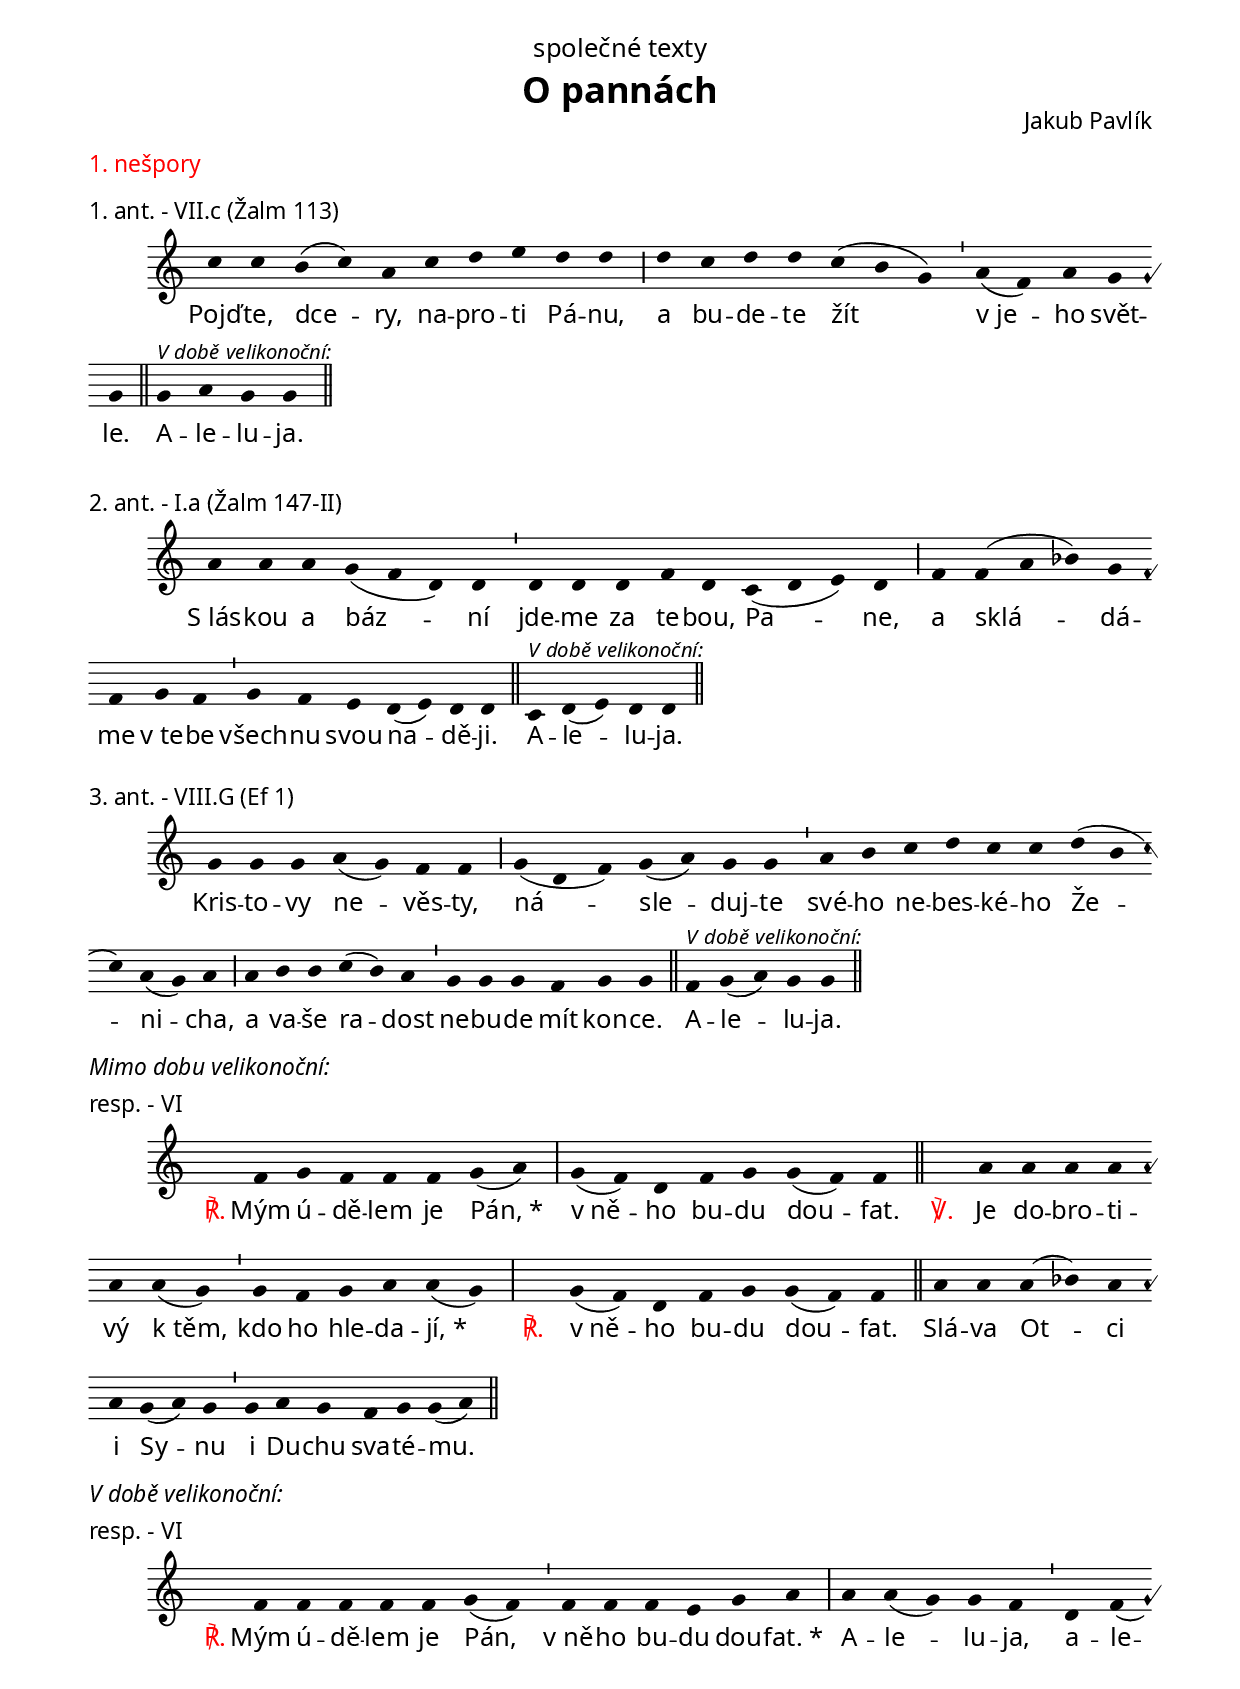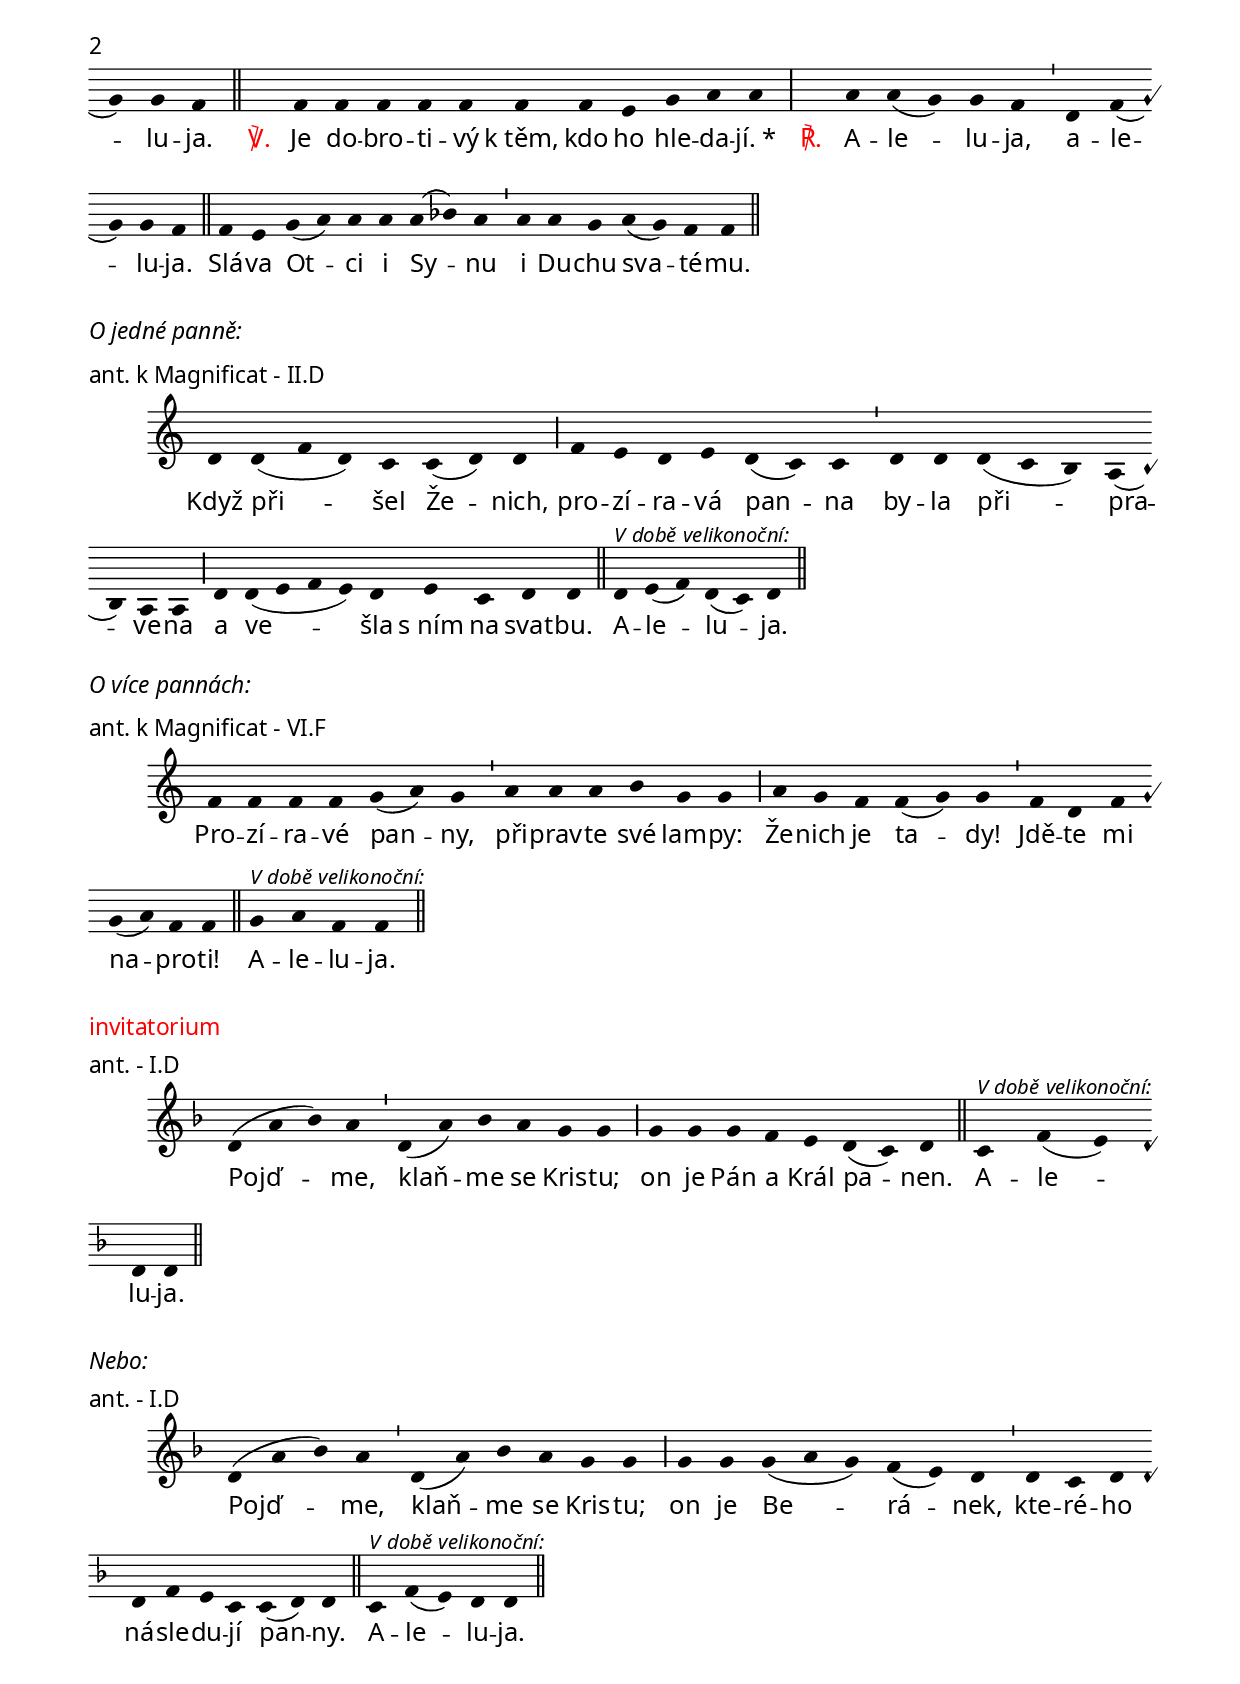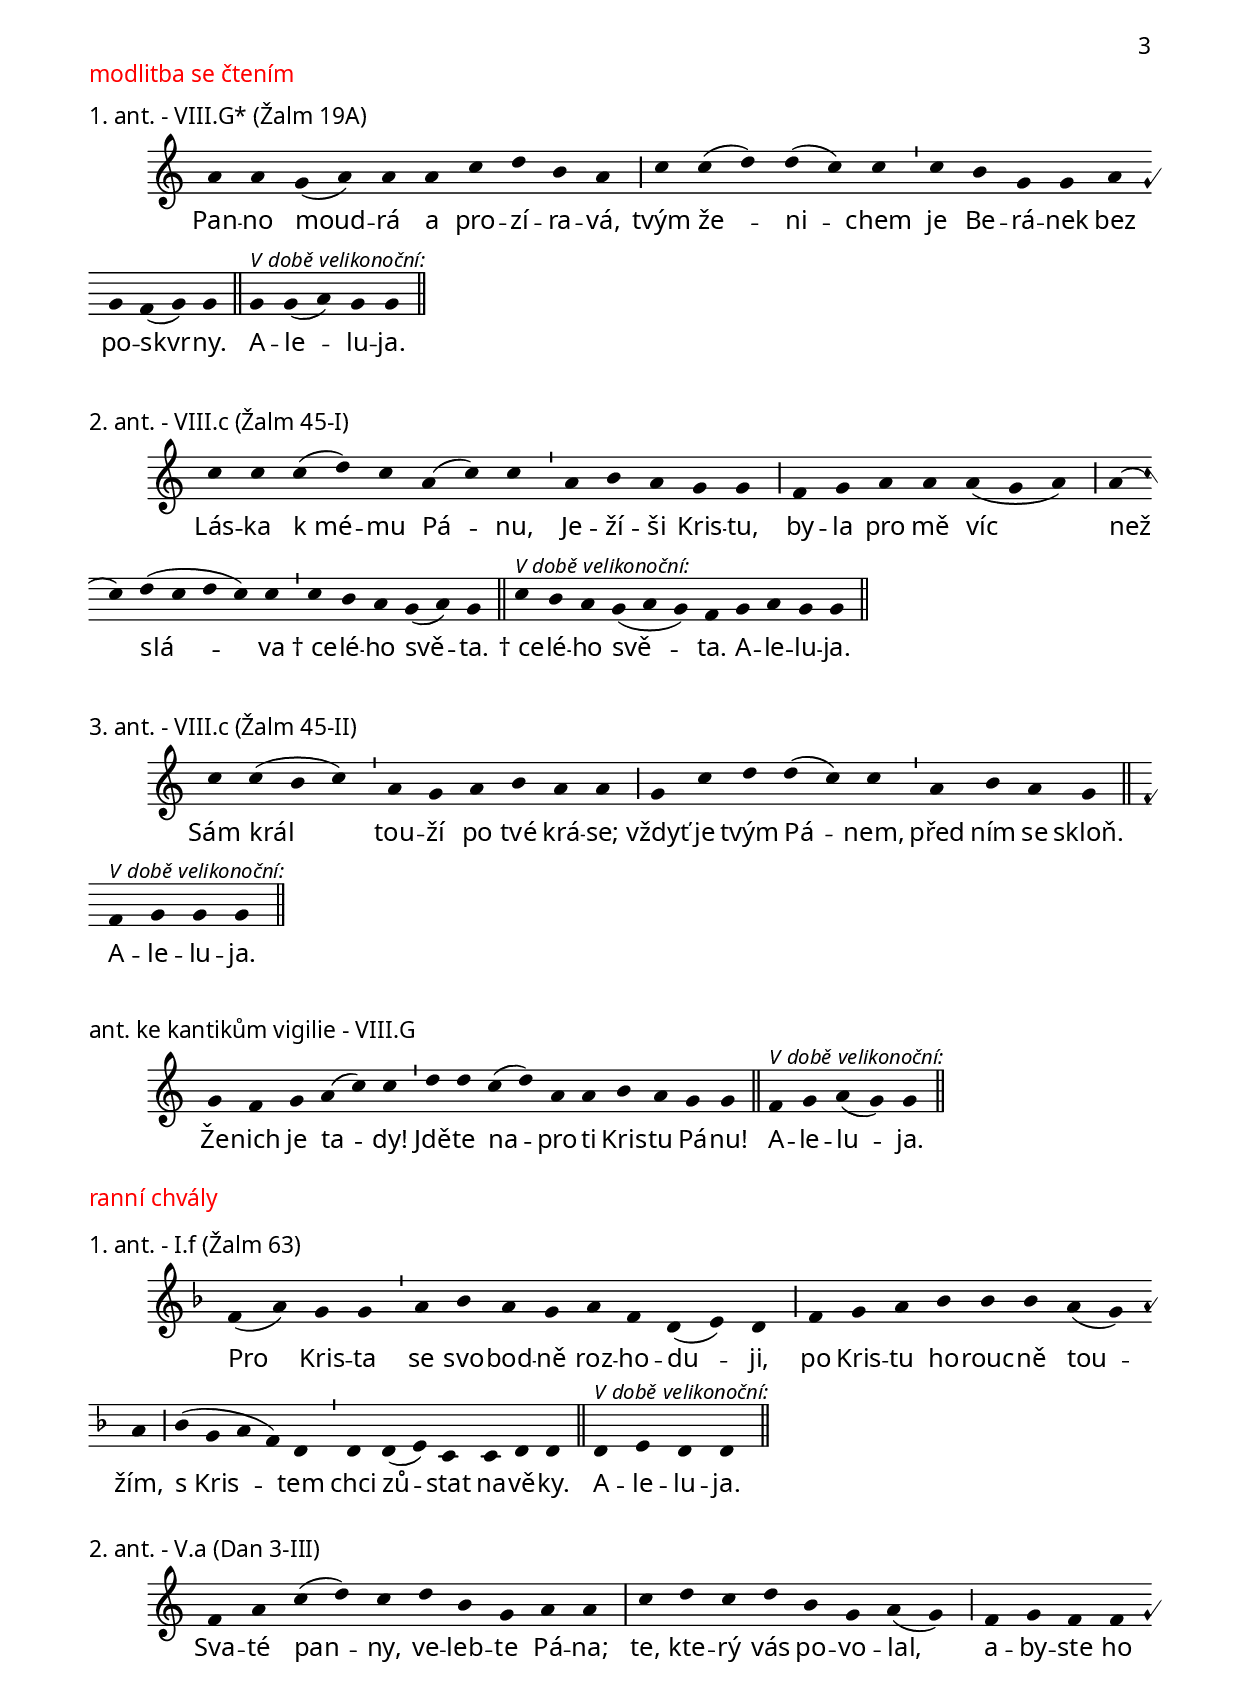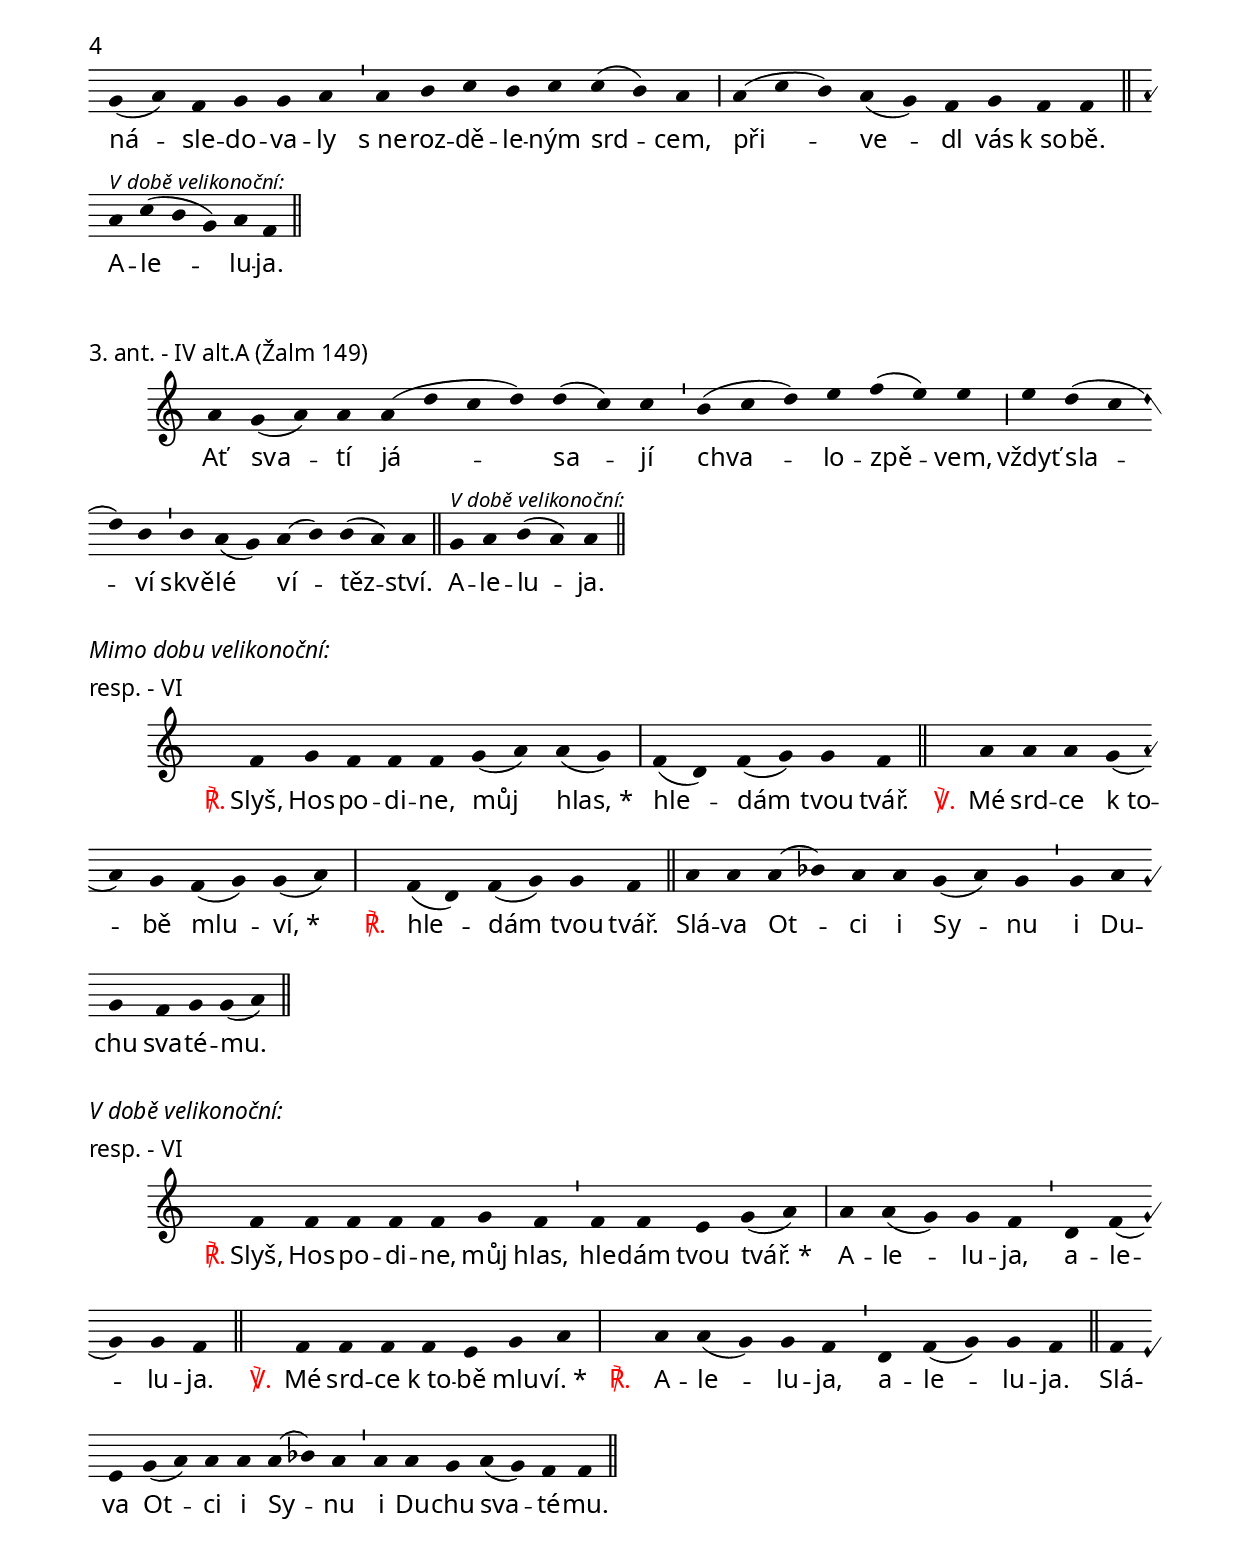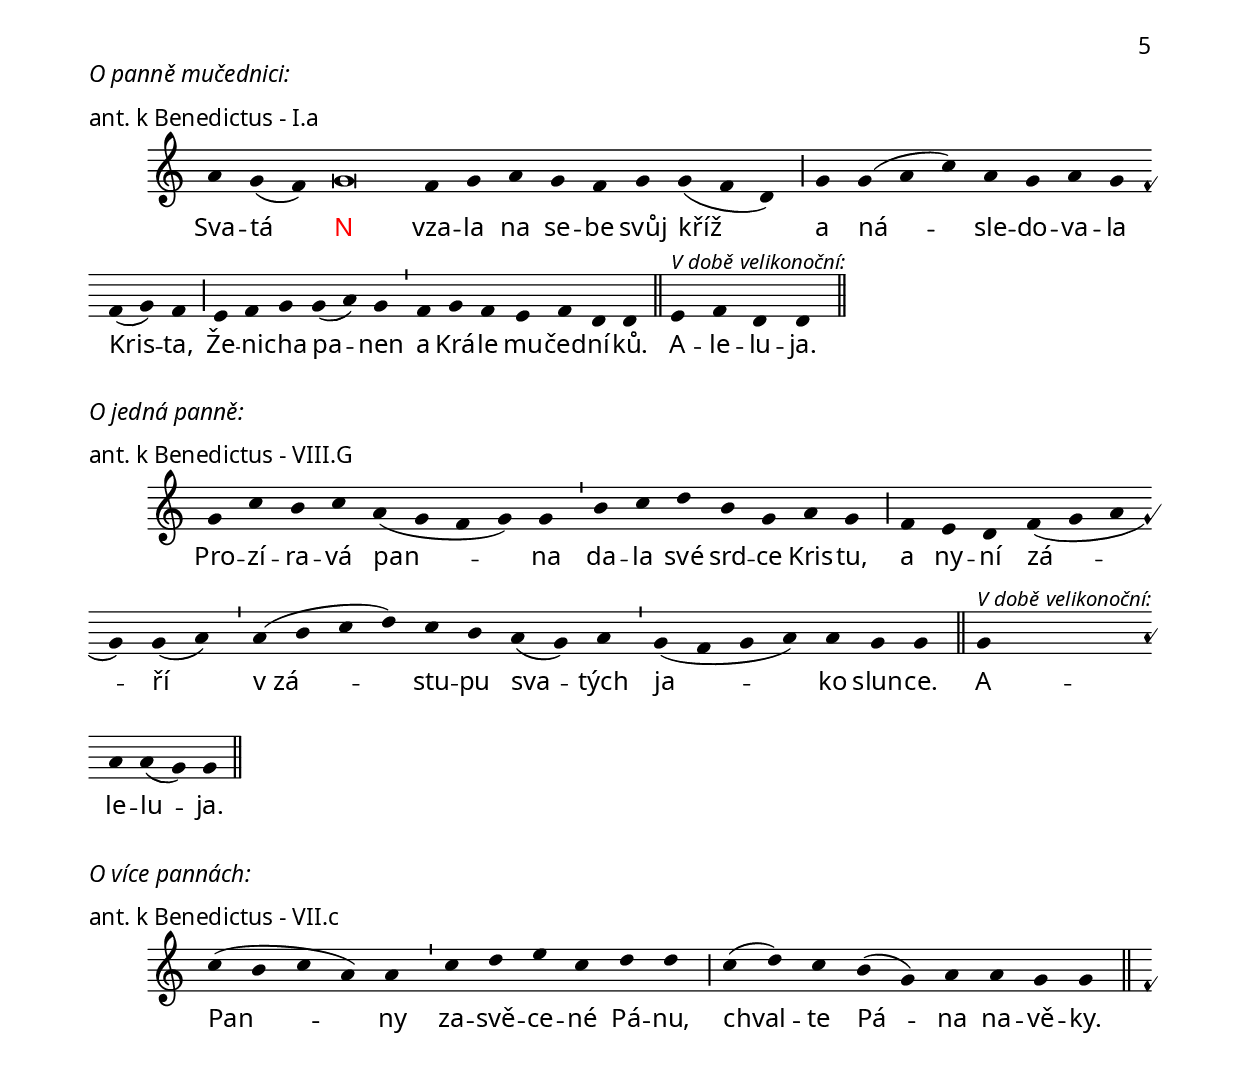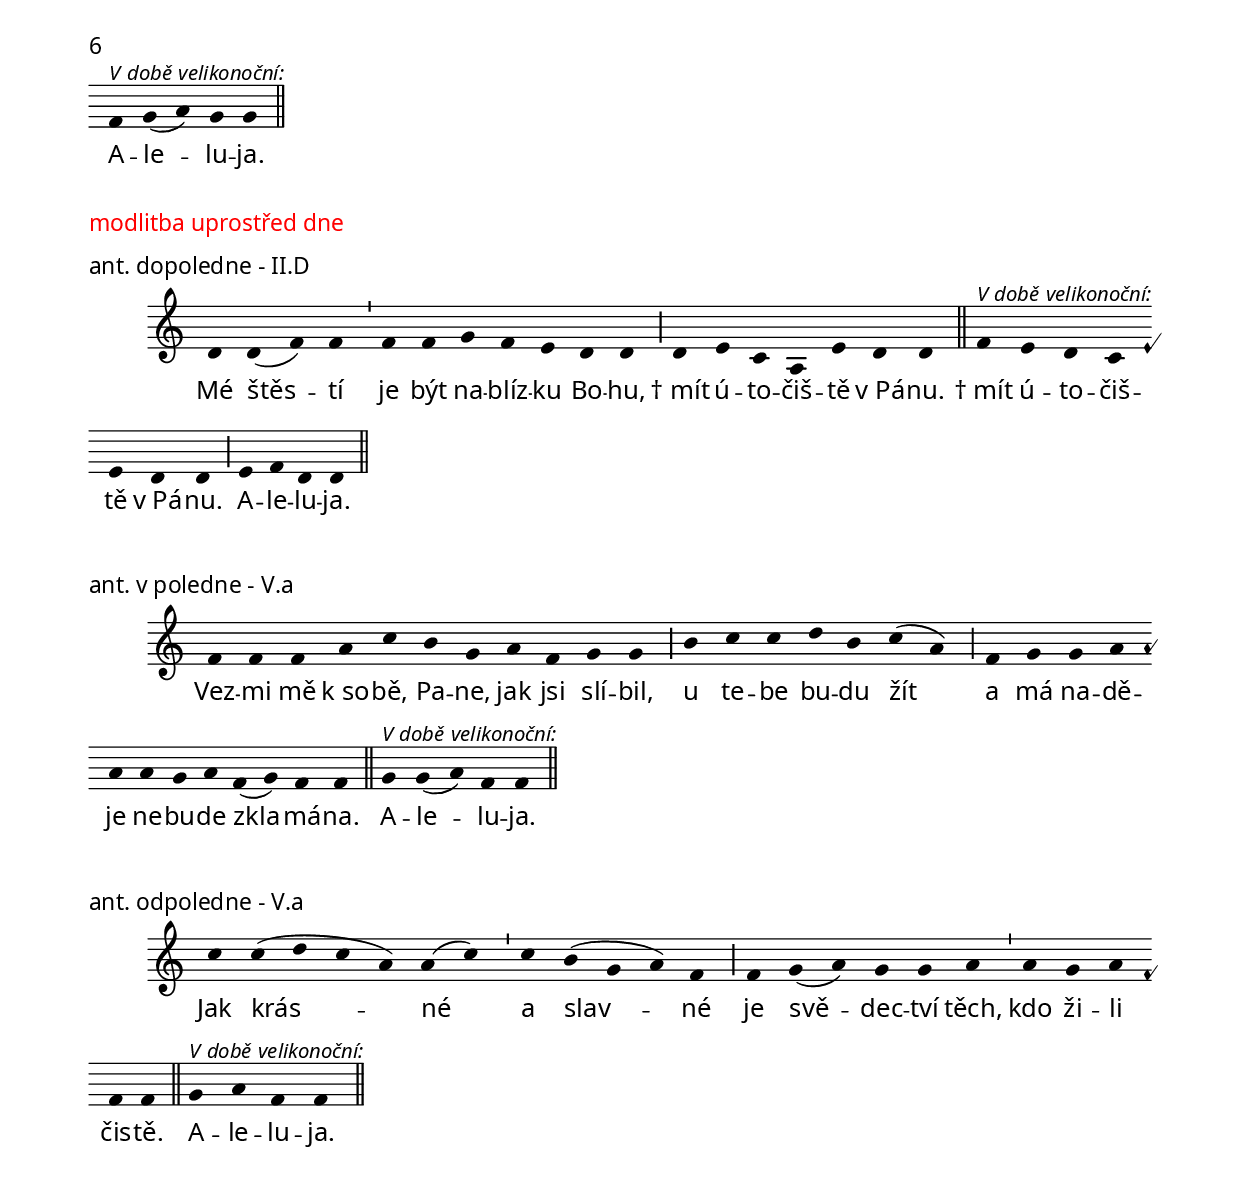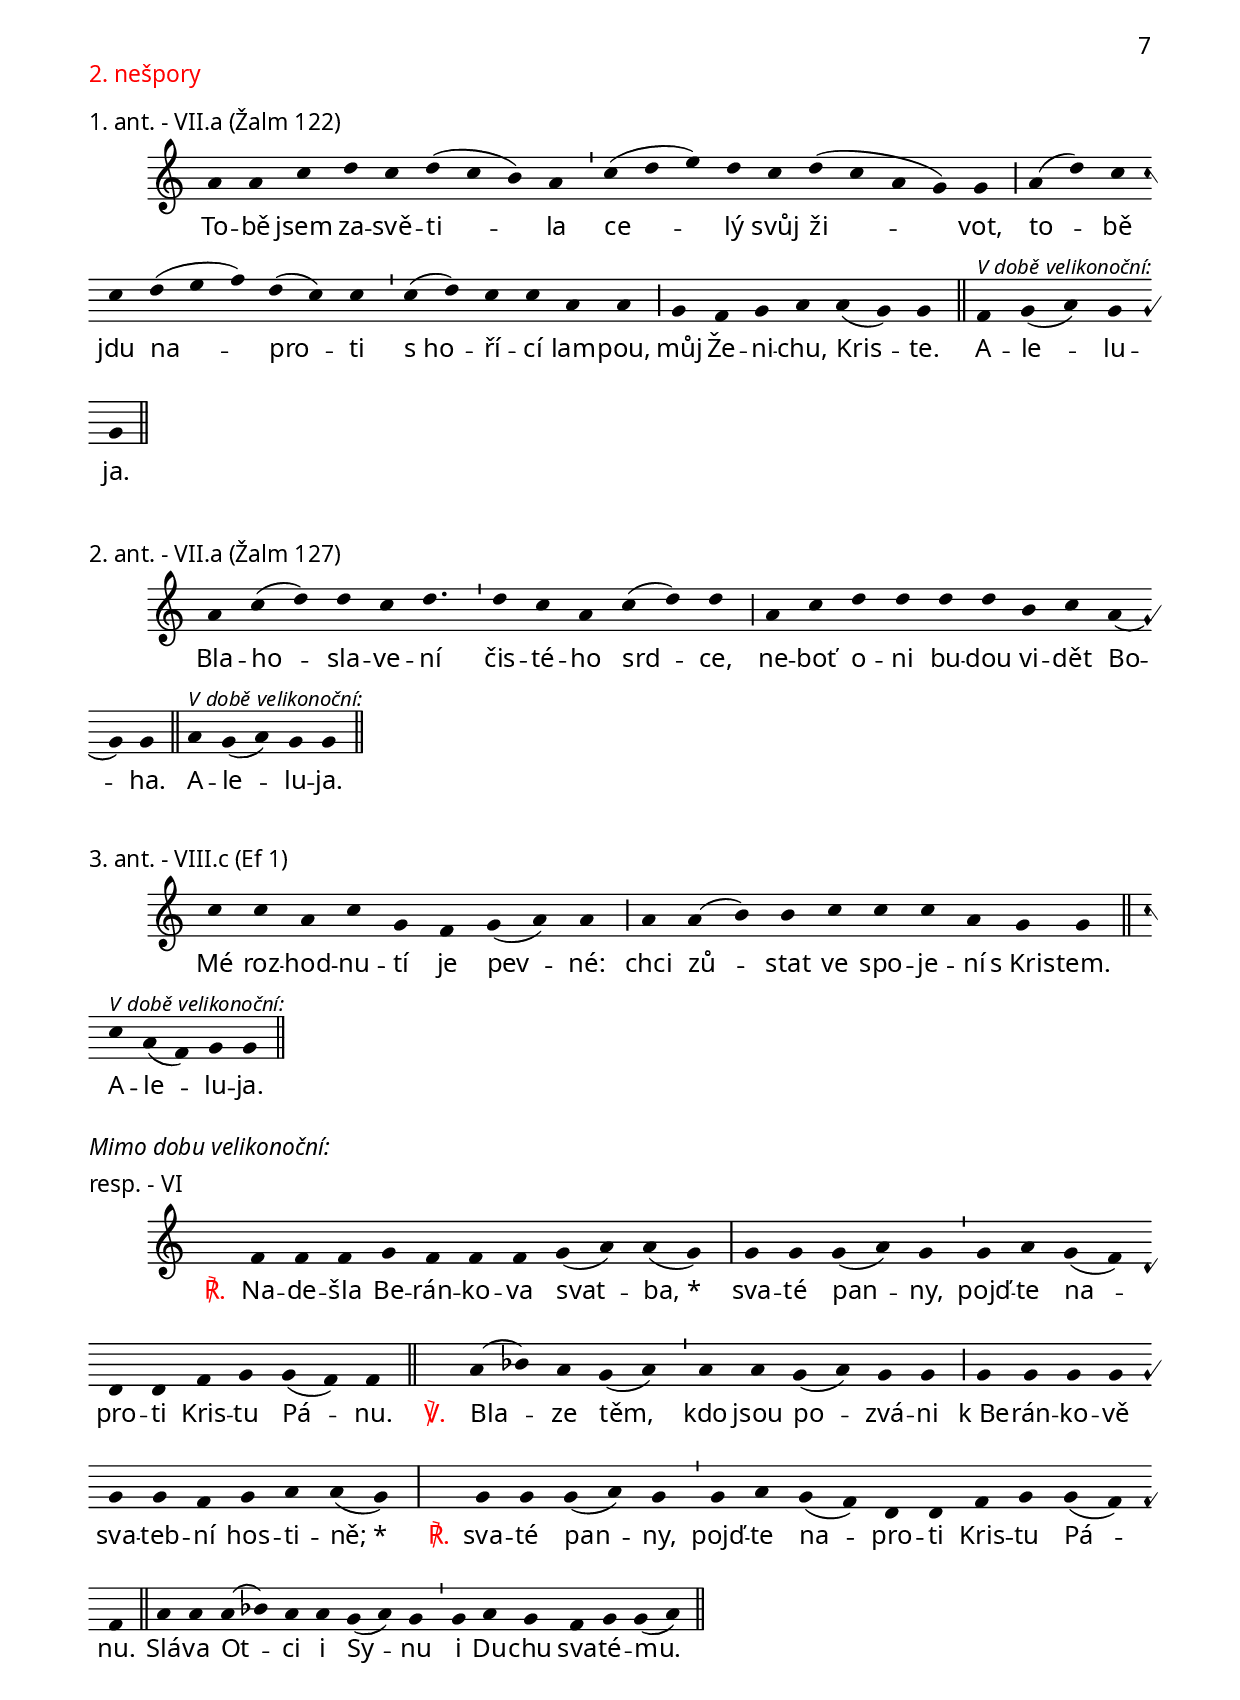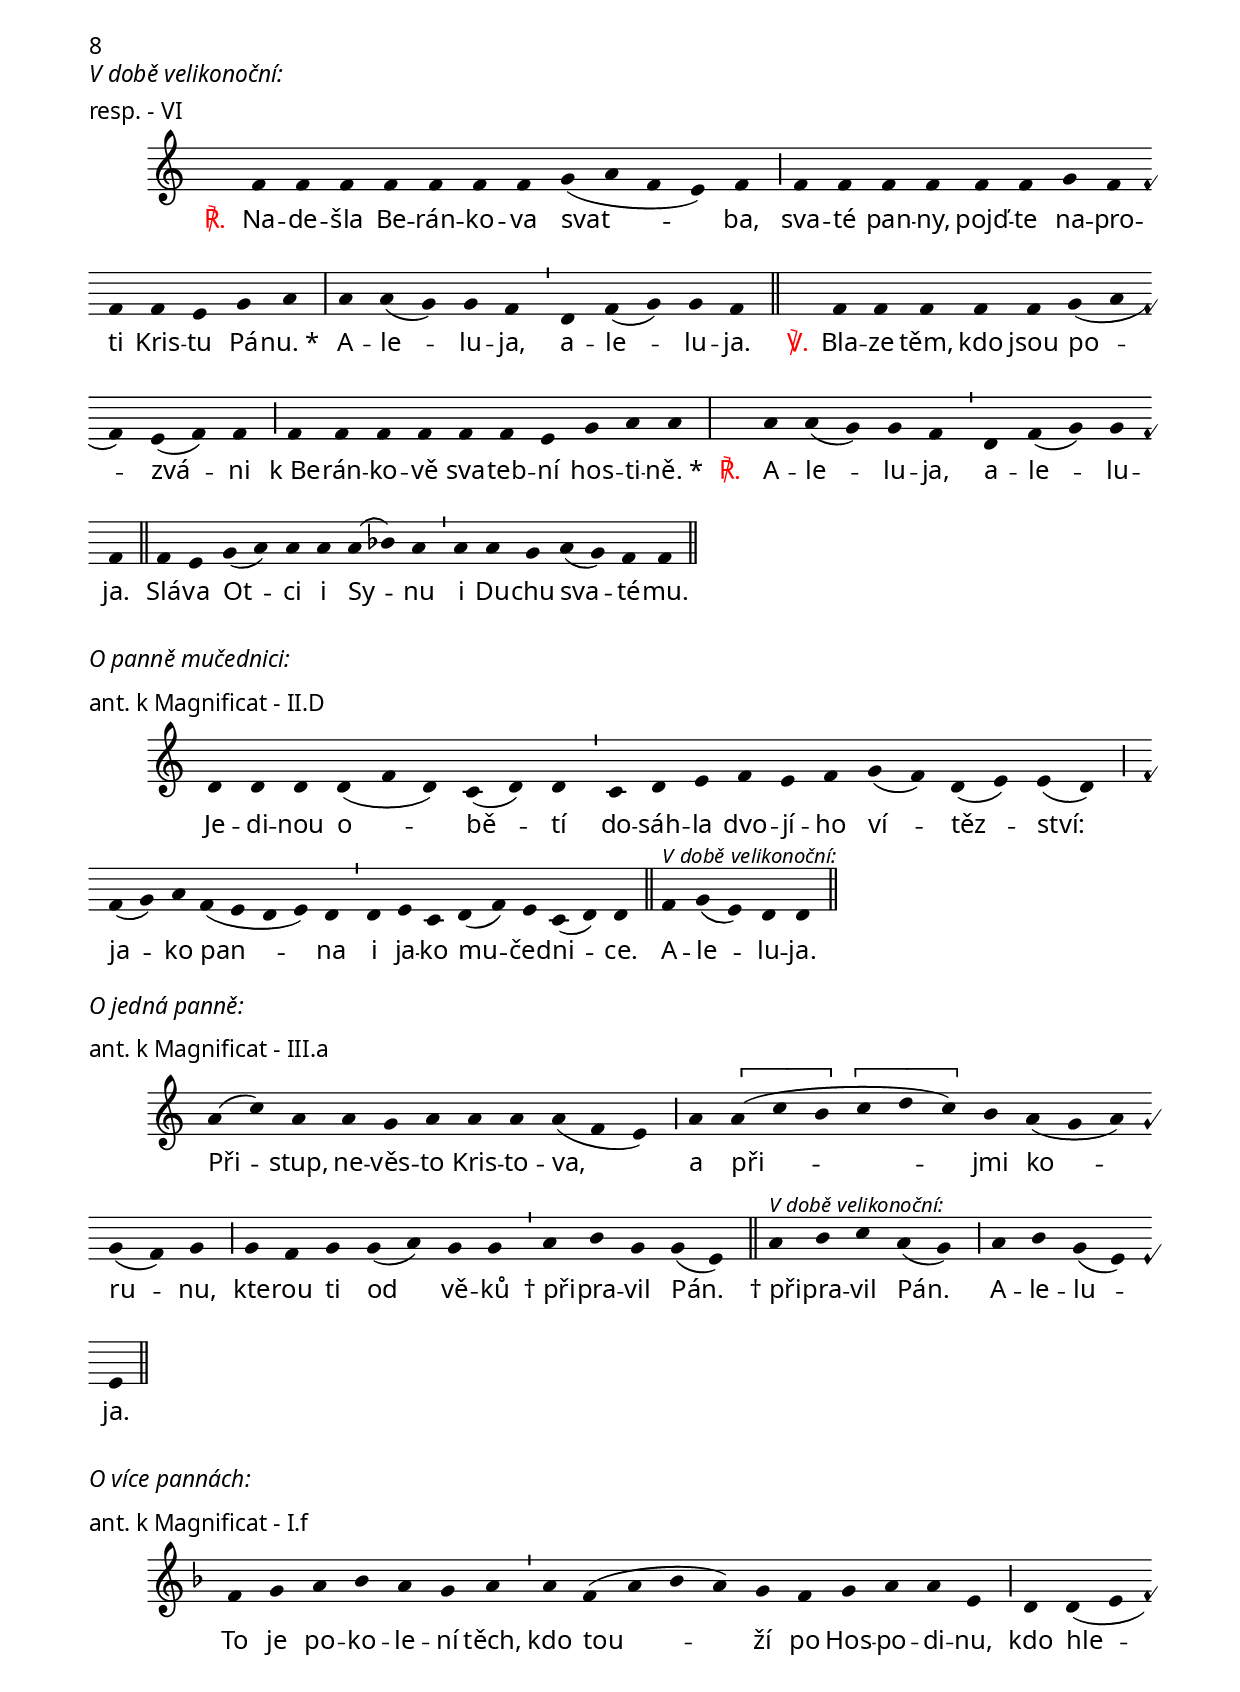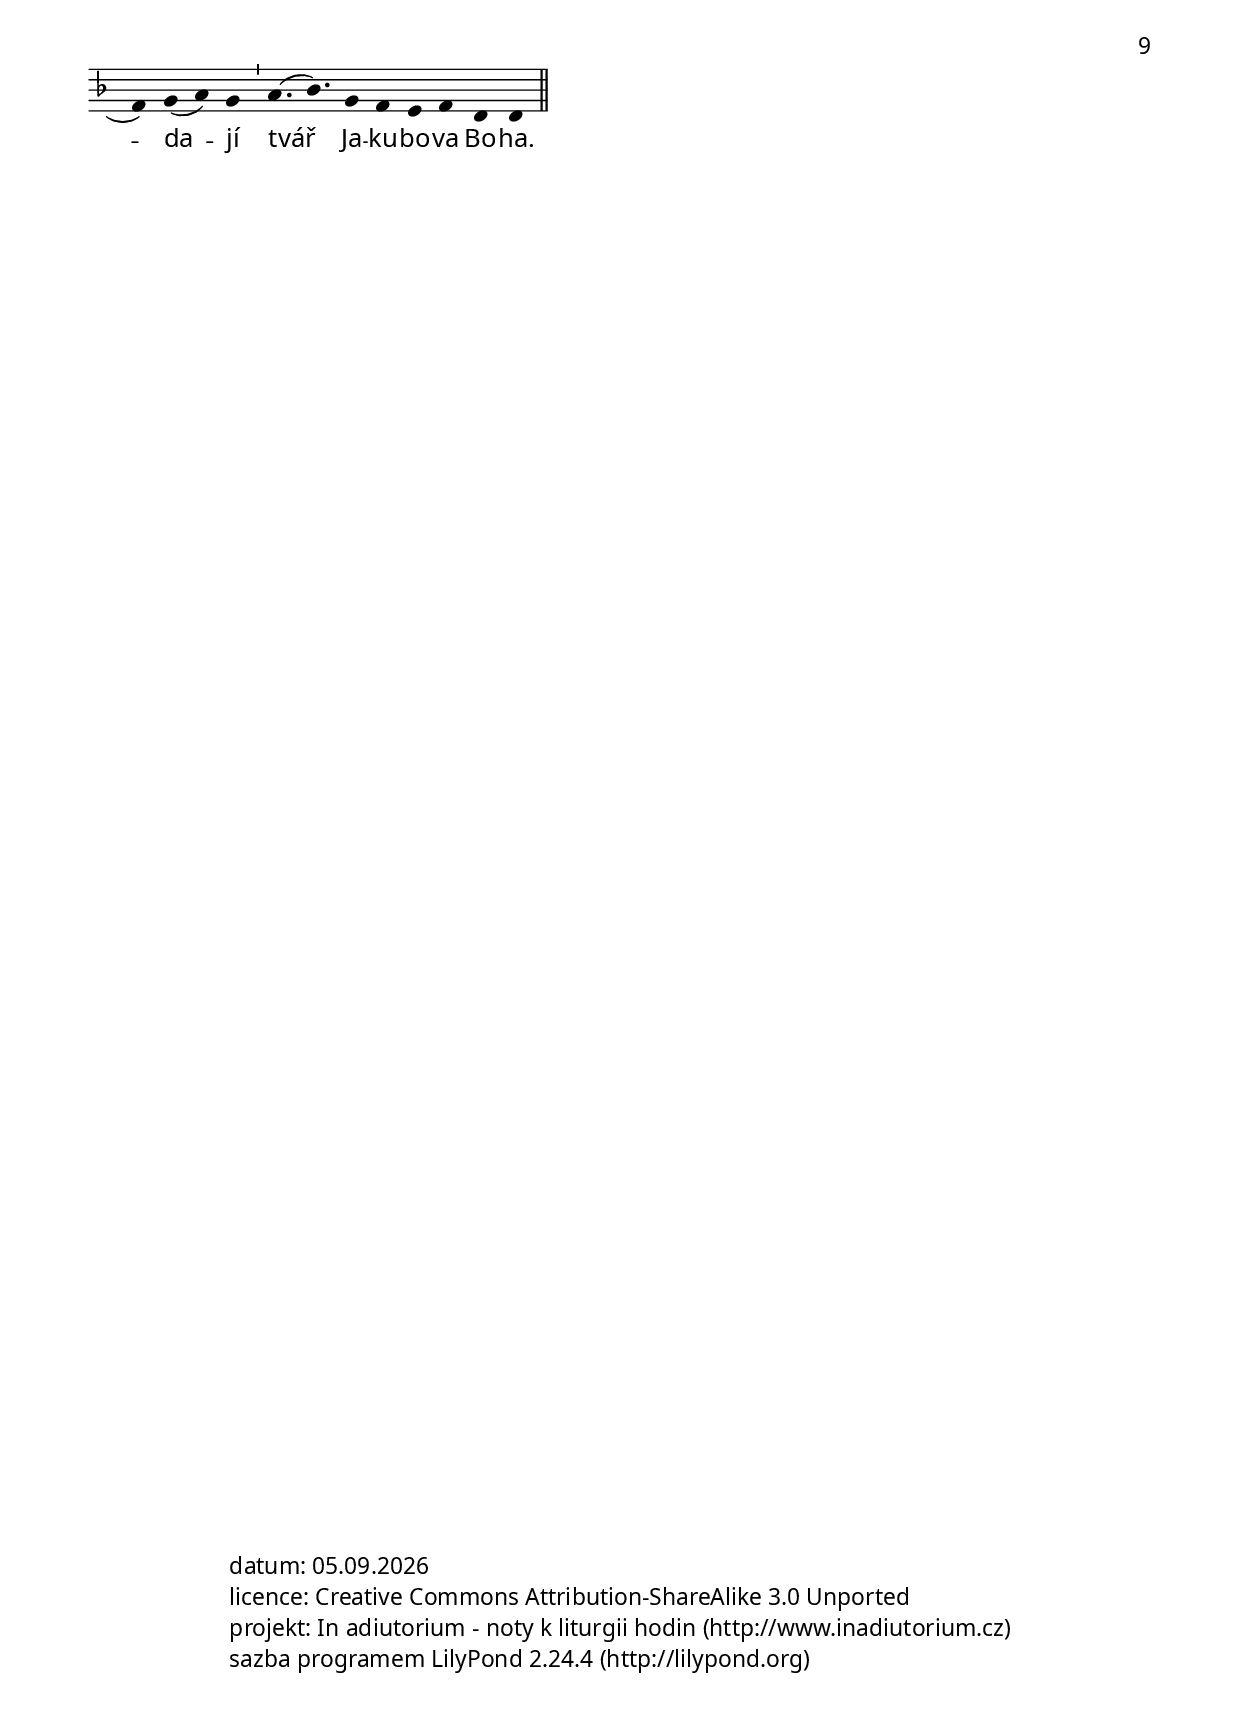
\version "2.16.0"

\include "../spolecne.ly"
\include "../dilyresponsorii.ly"

\header {
  title = \markup\titleCommune "O pannách"
  composer = "Jakub Pavlík"
}

\markup {\nadpisHodinka {"1. nešpory"}}

\score {
  \relative c'' {
    \choralniRezim
    c4 c b( c) a c d e d d \barMaior
    d c d d c( b g) \barMin a( f) a g g \barFinalis

    g^\markup\rubrVelikAleluja a g g \barFinalis
  }
  \addlyrics {
    Pojď -- te, dce -- ry, na -- pro -- ti Pá -- nu,
    a bu -- de -- te žít v_je -- ho svět -- le.

    A -- le -- lu -- ja.
  }
  \header {
    quid = "1. ant."
    modus = "VII"
    differentia = "c"
    psalmus = "Žalm 113"
    id = "1ne-a1"
    piece = \markup {\sestavTitulek}
  }
}

\score {
  \relative c'' {
    \choralniRezim
    a4 a a g( f d) d \barMin d d d f d c( d e) d \barMaior
    f f( a bes) g f g f \barMin g f e d( e) d d \barFinalis

    c^\markup\rubrVelikAleluja d( e) d d \barFinalis
  }
  \addlyrics {
    S_lás -- kou a báz -- ní jde -- me za te -- bou, Pa -- ne,
    a sklá -- dá -- me v_te -- be všech -- nu svou na -- dě -- ji.

    A -- le -- lu -- ja.
  }
  \header {
    quid = "2. ant."
    modus = "I"
    differentia = "a"
    psalmus = "Žalm 147-II"
    id = "1ne-a2"
    piece = \markup {\sestavTitulek}
  }
}

\score {
  \relative c'' {
    \choralniRezim
    g4 g g a( g) f f \barMaior
    g( d f) g( a) g g \barMin
    a b c d c c d( b c) a( g) a \barMaior
    a b b c( b) a \barMin g g g f g g \barFinalis

    f^\markup\rubrVelikAleluja g( a) g g \barFinalis
  }
  \addlyrics {
    Kris -- to -- vy ne -- věs -- ty,
    ná -- sle -- duj -- te
    své -- ho ne -- bes -- ké -- ho Že -- ni -- cha,
    a va -- še ra -- dost ne -- bu -- de mít kon -- ce.

    A -- le -- lu -- ja.
  }
  \header {
    quid = "3. ant."
    modus = "VIII"
    differentia = "G"
    psalmus = "Ef 1"
    id = "1ne-a3"
    piece = \markup {\sestavTitulek}
  }
}

\markup\italic{Mimo dobu velikonoční:}

\score {
  \relative c' {
    \choralniRezim

    % R
    \neviditelna f
    f4 g f f f g( a) \barMax
    g( f) d f g g( f) f \barFinalis
    % V
    \neviditelna a
    a4 a a a a a( g) \barMin g f g a a( g) \barMax
    % R
    \neviditelna a
    g( f) d f g g( f) f \barFinalis
    % Slava
    \respVIdoxologie \barFinalis
  }
  \addlyrics {
    \Response Mým ú -- dě -- lem je Pán,_*
    v_ně -- ho bu -- du dou -- fat.
    \Verse Je do -- bro -- ti -- vý k_těm, kdo ho hle -- da -- jí,_*
    \Response v_ně -- ho bu -- du dou -- fat.
    \textRespDoxologie
  }
  \header {
    quid = "resp."
    modus = "VI"
    id = "1ne-resp"
    piece = \markup {\sestavTitulekResp}
  }
}

\markup\italic{V době velikonoční:}

\score {
  \relative c' {
    \choralniRezim

    % R
    \neviditelna f
    f4 f f f f g( f) \barMin f f f e g a \barMax
    \respVIalelujaResponsum \barFinalis
    % V
    \neviditelna f
    f4 f f f f f f e g a a \barMax
    % R
    \neviditelna a
    \respVIalelujaResponsum \barFinalis
    % Slava
    \respVIalelujaDoxologie \barFinalis
  }
  \addlyrics {
    \Response Mým ú -- dě -- lem je Pán,
    v_ně -- ho bu -- du dou -- fat._* \textRespAleluja
    \Verse Je do -- bro -- ti -- vý k_těm, kdo ho hle -- da -- jí._*
    \Response \textRespAleluja
    \textRespDoxologie
  }
  \header {
    quid = "resp."
    modus = "VI"
    id = "1ne-resp-velik"
    piece = \markup {\sestavTitulekResp}
  }
}

\markup\italic{O jedné panně:}

\score {
  \relative c' {
    \choralniRezim
    d4 d( f d) c c( d) d \barMaior
    f e d e d( c) c \barMin d d d( c b) a( b) a a \barMaior
    d d( e f e) d e c d d \barFinalis

    d^\markup\rubrVelikAleluja e( f) d( c) d \barFinalis
  }
  \addlyrics {
    Když při -- šel Že -- nich,
    pro -- zí -- ra -- vá pan -- na by -- la při -- pra -- ve -- na
    a ve -- šla s_ním na svat -- bu.

    A -- le -- lu -- ja.
  }
  \header {
    quid = "ant. k Magnificat"
    modus = "II"
    differentia = "D"
    psalmus = ""
    id = "1ne-amag1"
    piece = \markup {\sestavTitulekBezZalmu}
  }
}

\markup\italic{O více pannách:}

\score {
  \relative c' {
    \choralniRezim
    f4 f f f g( a) g \barMin
    a a a b g g \barMaior
    a g f f( g) g \barMin
    f d f g( a) f f \barFinalis

    g^\markup\rubrVelikAleluja a f f \barFinalis
  }
  \addlyrics {
    Pro -- zí -- ra -- vé pan -- ny,
    při -- prav -- te své lam -- py:
    Že -- nich je ta -- dy!
    Jdě -- te mi na -- pro -- ti!

    A -- le -- lu -- ja.
  }
  \header {
    quid = "ant. k Magnificat"
    modus = "VI"
    differentia = "F"
    psalmus = ""
    id = "1ne-amag2"
    piece = \markup {\sestavTitulekBezZalmu}
  }
}

\markup {\nadpisHodinka {"invitatorium"}}

\score {
  \relative c' {
    \choralniRezim
    \key f \major
    d4( a' bes) a \barMin d,( a') bes a g g \barMaior
    g g g f e d( c) d \barFinalis

    c^\markup\rubrVelikAleluja f( e) d d \barFinalis
  }
  \addlyrics {
    Pojď -- me, klaň -- me se Kris -- tu;
    on je Pán a Král pa -- nen.

    A -- le -- lu -- ja.
  }
  \header {
    quid = "ant."
    modus = "I"
    differentia = "D"
    psalmus = ""
    id = "invit1"
    piece = \markup {\sestavTitulekBezZalmu}
  }
}

\markup\italic{Nebo:}

\score {
  \relative c' {
    \choralniRezim
    \key f \major
    d4( a' bes) a \barMin d,( a') bes a g g \barMaior
    g g g( a g) f( e) d \barMin
    d c d d f e c c( d) d \barFinalis

    c^\markup\rubrVelikAleluja f( e) d d \barFinalis
  }
  \addlyrics {
    Pojď -- me, klaň -- me se Kris -- tu;
    on je Be -- rá -- nek,
    kte -- ré -- ho ná -- sle -- du -- jí pan -- ny.

    A -- le -- lu -- ja.
  }
  \header {
    quid = "ant."
    modus = "I"
    differentia = "D"
    psalmus = ""
    id = "invit2"
    piece = \markup {\sestavTitulekBezZalmu}
  }
}

\pageBreak % ZLOM

\markup {\nadpisHodinka {"modlitba se čtením"}}

\score {
  \relative c'' {
    \choralniRezim
    a4 a g( a) a a c d b a \barMaior
    c c( d) d( c) c \barMin c b g g a g f( g) g \barFinalis

    g^\markup\rubrVelikAleluja g( a) g g \barFinalis
  }
  \addlyrics {
    Pan -- no moud -- rá a pro -- zí -- ra -- vá,
    tvým že -- ni -- chem je Be -- rá -- nek bez po -- skvr -- ny.

    A -- le -- lu -- ja.
  }
  \header {
    quid = "1. ant."
    modus = "VIII"
    differentia = "G*"
    psalmus = "Žalm 19A"
    id = "mc-a1"
    piece = \markup {\sestavTitulek}
  }
}

\score {
  \relative c'' {
    \choralniRezim
    c4 c c( d) c a( c) c \barMin
    a b a g g \barMaior
    f g a a a( g a) \barMaior
    a( c) d( c d c) c \barMin
    c b a g( a) g \barFinalis

    c^\markup\rubrVelikAleluja b a g( a g) f
    g a g g \barFinalis
  }
  \addlyrics {
    Lás -- ka k_mé -- mu Pá -- nu,
    Je -- ží -- ši Kris -- tu,
    by -- la pro mě víc
    než slá -- va
    \markup{\Dagger ce} -- lé -- ho svě -- ta.

    \markup{\Dagger ce} -- lé -- ho svě -- ta.
    A -- le -- lu -- ja.
  }
  \header {
    quid = "2. ant."
    modus = "VIII"
    differentia = "c"
    psalmus = "Žalm 45-I"
    id = "mc-a2"
    piece = \markup {\sestavTitulek}
  }
}

\score {
  \relative c'' {
    \choralniRezim
    c4 c( b c) \barMin a g a b a a \barMaior
    g c d d( c) c \barMin
    a b a g \barFinalis

    f^\markup\rubrVelikAleluja g g g \barFinalis
  }
  \addlyrics {
    Sám král tou -- ží po tvé krá -- se;
    vždyť je tvým Pá -- nem,
    před ním se skloň.

    A -- le -- lu -- ja.
  }
  \header {
    quid = "3. ant."
    modus = "VIII"
    differentia = "c"
    psalmus = "Žalm 45-II"
    id = "mc-a3"
    piece = \markup {\sestavTitulek}
  }
}

\score {
  \relative c'' {
    \choralniRezim
    g4 f g a( c) c \barMin
    d d c( d) a a b a g g \barFinalis

    f^\markup\rubrVelikAleluja g a( g) g \barFinalis
  }
  \addlyrics {
    Že -- nich je ta -- dy!
    Jdě -- te na -- pro -- ti Kris -- tu Pá -- nu!

    A -- le -- lu -- ja.
  }
  \header {
    quid = "ant. ke kantikům vigilie"
    modus = "VIII"
    differentia = "G"
    psalmus = ""
    fial = "antifony/tyden2_2pondeli.ly#ne-ant2?zacatek"
    id = "mc-avig"
    piece = \markup {\sestavTitulekBezZalmu}
  }
}

\markup {\nadpisHodinka {"ranní chvály"}}

\score {
  \relative c' {
    \choralniRezim
    \key f \major
    f4( a) g g \barMin a bes a g a f d( e) d \barMaior
    f g a bes bes bes a( g) a \barMaior
    bes( g a f) d \barMin d d( e) c c d d \barFinalis

    d^\markup\rubrVelikAleluja e d d \barFinalis
  }
  \addlyrics {
    Pro Kris -- ta se svo -- bod -- ně roz -- ho -- du -- ji,
    po Kris -- tu ho -- rouc -- ně tou -- žím,
    s_Kris -- tem chci zů -- stat na -- vě -- ky.

    A -- le -- lu -- ja.
  }
  \header {
    quid = "1. ant."
    modus = "I"
    differentia = "f"
    psalmus = "Žalm 63"
    id = "rch-a1"
    piece = \markup {\sestavTitulek}
  }
}

\score {
  \relative c' {
    \choralniRezim
    f4 a c( d) c d b g a a \barMax
    c d c d b g a( g) \barMaior
    f g f f g( a) f g g a \barMin
    a b c b c c( b) a \barMaior
    a( c b) a( g) f g f f \barFinalis

    a^\markup\rubrVelikAleluja c( b g) a f \barFinalis
    % tohle aleluja zni jako nejaka typicka formule z pasiji.
    % Omylem. Ale snad je to tak dobre - muze to naznacovat,
    % ktera je ta cesta, po ktere "je privedl k sobe".
  }
  \addlyrics {
    Sva -- té pan -- ny, ve -- leb -- te Pá -- na;
    te, kte -- rý vás po -- vo -- lal,
    a -- by -- ste ho ná -- sle -- do -- va -- ly
    s_ne -- roz -- dě -- le -- ným srd -- cem,
    při -- ve -- dl vás k_so -- bě.

    A -- le -- lu -- ja.
  }
  \header {
    quid = "2. ant."
    modus = "V"
    differentia = "a"
    psalmus = "Dan 3-III"
    id = "rch-a2"
    piece = \markup {\sestavTitulek}
  }
}

\score {
  \relative c'' {
    \choralniRezim
    a4 g( a) a a( d c d) d( c) c \barMin b( c d) e f( e) e \barMaior
    e d( c d) b \barMin b a( g) a( b) b( a) a \barFinalis

    g^\markup\rubrVelikAleluja a b( a) a \barFinalis
  }
  \addlyrics {
    Ať sva -- tí já -- sa -- jí chva -- lo -- zpě -- vem,
    vždyť sla -- ví skvě -- lé ví -- těz -- ství.

    A -- le -- lu -- ja.
  }
  \header {
    quid = "3. ant."
    modus = "IV alt"
    differentia = "A"
    psalmus = "Žalm 149"
    id = "rch-a3"
    fons = "commune o svatých mužích, r.ch., 3. ant."
    piece = \markup {\sestavTitulek}
  }
}

\markup\italic{Mimo dobu velikonoční:}

\score {
  \relative c' {
    \choralniRezim

    % R
    \neviditelna f
    f4 g f f f g( a) a( g) \barMax
    f( d) f( g) g f \barFinalis
    % V
    \neviditelna a
    a4 a a g( a) g f( g) g( a) \barMax
    % R
    \neviditelna a
    f( d) f( g) g f \barFinalis
    % Slava
    \respVIdoxologie \barFinalis
  }
  \addlyrics {
    \Response Slyš, Hos -- po -- di -- ne, můj hlas,_*
    hle -- dám tvou tvář.
    \Verse Mé srd -- ce k_to -- bě mlu -- ví,_*
    \Response hle -- dám tvou tvář.
    \textRespDoxologie
  }
  \header {
    quid = "resp."
    modus = "VI"
    id = "rch-resp"
    piece = \markup {\sestavTitulekResp}
  }
}

\markup\italic{V době velikonoční:}

\score {
  \relative c' {
    \choralniRezim

    % R
    \neviditelna f
    f4 f f f f g f \barMin f f e g( a) \barMax
    \respVIalelujaResponsum \barFinalis
    % V
    \neviditelna f
    f4 f f f e g a \barMax
    % R
    \neviditelna a
    \respVIalelujaResponsum \barFinalis
    % Slava
    \respVIalelujaDoxologie \barFinalis
  }
  \addlyrics {
    \Response Slyš, Hos -- po -- di -- ne, můj hlas,
    hle -- dám tvou tvář._* \textRespAleluja
    \Verse Mé srd -- ce k_to -- bě mlu -- ví._*
    \Response \textRespAleluja
    \textRespDoxologie
  }
  \header {
    quid = "resp."
    modus = "VI"
    id = "rch-resp-velik"
    piece = \markup {\sestavTitulekResp}
  }
}

\pageBreak % ZLOM

\markup\italic{O panně mučednici:}

\score {
  \relative c'' {
    \choralniRezim
    a4 g( f)
    \bar ":" g\breve \bar ":"
    f4 g a g f g g( f d) \barMaior
    g g( a c) a g a g f( g) f \barMaior
    e f g g( a) g \barMin
    f g f e f d d \barFinalis

    e^\markup\rubrVelikAleluja f d d \barFinalis
  }
  \addlyrics {
    Sva -- tá
    \markup\with-color #red N
    vza -- la na se -- be svůj kříž
    a ná -- sle -- do -- va -- la Kris -- ta,
    Že -- ni -- cha pa -- nen
    a Krá -- le mu -- čed -- ní -- ků.

    A -- le -- lu -- ja.
  }
  \header {
    quid = "ant. k Benedictus"
    modus = "I"
    differentia = "a"
    psalmus = ""
    id = "rch-aben1"
    piece = \markup {\sestavTitulekBezZalmu}
  }
}

\markup\italic{O jedná panně:}

\score {
  \relative c'' {
    \choralniRezim
    g4 c b c a( g f g) g \barMin
    b c d b g a g \barMaior
    f e d f( g a g) g( a) \barMin a( b c d) c b a( g) a \barMin
    g( f g a) a g g \barFinalis

    g^\markup\rubrVelikAleluja a a( g) g \barFinalis
  }
  \addlyrics {
    Pro -- zí -- ra -- vá pan -- na
    da -- la své srd -- ce Kris -- tu,
    a ny -- ní zá -- ří v_zá -- stu -- pu sva -- tých
    ja -- ko slun -- ce.

    A -- le -- lu -- ja.
  }
  \header {
    quid = "ant. k Benedictus"
    modus = "VIII"
    differentia = "G"
    psalmus = ""
    id = "rch-aben2"
    piece = \markup {\sestavTitulekBezZalmu}
  }
}

\markup\italic{O více pannách:}

\score {
  \relative c'' {
    \choralniRezim
    c4( b c a) a \barMin c d e c d d \barMaior
    c( d) c b( g) a a g g \barFinalis

    f^\markup\rubrVelikAleluja g( a) g g \barFinalis
  }
  \addlyrics {
    Pan -- ny za -- svě -- ce -- né Pá -- nu,
    chval -- te Pá -- na na -- vě -- ky.

    A -- le -- lu -- ja.
  }
  \header {
    quid = "ant. k Benedictus"
    modus = "VII"
    differentia = "c"
    psalmus = ""
    id = "rch-aben3"
    piece = \markup {\sestavTitulekBezZalmu}
  }
}

\markup {\nadpisHodinka {"modlitba uprostřed dne"}}

\score {
  \relative c' {
    \choralniRezim
    d4 d( f) f \barMin f f g f e d d \barMaior
    d e c a e' d d \barFinalis

    f^\markup\rubrVelikAleluja e d c e d d \barMaior e f d d \barFinalis
  }
  \addlyrics {
    Mé štěs -- tí je být na -- blíz -- ku Bo -- hu,
    \markup{\Dagger mít} ú -- to -- čiš -- tě v_Pá -- nu.

    \markup{\Dagger mít} ú -- to -- čiš -- tě v_Pá -- nu.
    A -- le -- lu -- ja.
  }
  \header {
    quid = "ant. dopoledne"
    modus = "II"
    differentia = "D"
    psalmus = ""
    id = "tercie"
    piece = \markup {\sestavTitulekBezZalmu}
  }
}

\score {
  \relative c' {
    \choralniRezim
    f4 f f a c b g a f g g \barMaior
    b c c d b c( a) \barMaior
    f g g a a a g a f( g) f f \barFinalis

    g^\markup\rubrVelikAleluja g( a) f f \barFinalis
  }
  \addlyrics {
    Vez -- mi mě k_so -- bě, Pa -- ne, jak jsi slí -- bil,
    u te -- be bu -- du žít
    a má na -- dě -- je ne -- bu -- de zkla -- má -- na.

    A -- le -- lu -- ja.
  }
  \header {
    quid = "ant. v poledne"
    modus = "V"
    differentia = "a"
    psalmus = ""
    id = "sexta"
    piece = \markup {\sestavTitulekBezZalmu}
  }
}

\score {
  \relative c'' {
    \choralniRezim
    c4 c( d c a) a( c) \barMin c b( g a) f \barMaior
    f g( a) g g a \barMin a g a f f \barFinalis

    g^\markup\rubrVelikAleluja a f f \barFinalis
  }
  \addlyrics {
    Jak krás -- né a slav -- né
    je svě -- dec -- tví těch, kdo ži -- li čis -- tě.

    A -- le -- lu -- ja.
  }
  \header {
    quid = "ant. odpoledne"
    modus = "V"
    differentia = "a"
    psalmus = ""
    id = "nona"
    piece = \markup {\sestavTitulekBezZalmu}
  }
}

\pageBreak % ZLOM

\markup {\nadpisHodinka {"2. nešpory"}}

\score {
  \relative c'' {
    \choralniRezim
    a4 a c d c d( c b) a \barMin c( d e) d c d( c a g) g \barMaior
    a( d) c c d( e f) d( c) c \barMin c( d) c c a a \barMaior
    g f g a a( g) g \barFinalis

    f^\markup\rubrVelikAleluja g( a) g g \barFinalis
  }
  \addlyrics {
    To -- bě jsem za -- svě -- ti -- la ce -- lý svůj ži -- vot,
    to -- bě jdu na -- pro -- ti s_ho -- ří -- cí lam -- pou,
    můj Že -- ni -- chu, Kris -- te.

    A -- le -- lu -- ja.
  }
  \header {
    quid = "1. ant."
    modus = "VII"
    differentia = "a"
    psalmus = "Žalm 122"
    id = "2ne-a1"
    piece = \markup {\sestavTitulek}
  }
}

\score {
  \relative c'' {
    \choralniRezim
    a4 c( d) d c d4. \barMin
    d4 c a c( d) d \barMaior
    a4 c d d d d b c a( g) g \barFinalis

    a^\markup\rubrVelikAleluja g( a) g g \barFinalis
  }
  \addlyrics {
    Bla -- ho -- sla -- ve -- ní čis -- té -- ho srd -- ce,
    ne -- boť o -- ni bu -- dou vi -- dět Bo -- ha.

    A -- le -- lu -- ja.
  }
  \header {
    quid = "2. ant."
    modus = "VII"
    differentia = "a"
    psalmus = "Žalm 127"
    id = "2ne-a2"
    fons = "žaltář, po 1.t., nešp., 2. ant.; přidáno aleluja"
    piece = \markup {\sestavTitulek}
  }
}

\score {
  \relative c'' {
    \choralniRezim
    c4 c a c g f g( a) a \barMaior
    a a( b) b c c c a g g \barFinalis

    c^\markup\rubrVelikAleluja a( f) g g \barFinalis
  }
  \addlyrics {
    Mé roz -- hod -- nu -- tí je pev -- né:
    chci zů -- stat ve spo -- je -- ní s_Kris -- tem.

    A -- le -- lu -- ja.
  }
  \header {
    quid = "3. ant."
    modus = "VIII"
    differentia = "c"
    psalmus = "Ef 1"
    id = "2ne-a3"
    piece = \markup {\sestavTitulek}
  }
}

\markup\italic{Mimo dobu velikonoční:}

\score {
  \relative c' {
    \choralniRezim

    % R
    \neviditelna f
    f4 f f g f f f g( a) a( g) \barMax
    g g g( a) g \barMin g a g( f) d d f g g( f) f \barFinalis
    % V
    \neviditelna a
    a4( bes) a g( a) \barMin a a g( a) g g \barMaior
    g g g g g g f g a a( g) \barMax
    % R
    \neviditelna a
    g g g( a) g \barMin g a g( f) d d f g g( f) f \barFinalis
    % Slava
    \respVIdoxologie \barFinalis
  }
  \addlyrics {
    \Response Na -- de -- šla Be -- rán -- ko -- va svat -- ba,_*
    sva -- té pan -- ny, pojď -- te na -- pro -- ti Kris -- tu Pá -- nu.
    \Verse Bla -- ze těm, kdo jsou po -- zvá -- ni
    k_Be -- rán -- ko -- vě sva -- teb -- ní hos -- ti -- ně;_*
    \Response sva -- té pan -- ny, pojď -- te na -- pro -- ti Kris -- tu Pá -- nu.
    \textRespDoxologie
  }
  \header {
    quid = "resp."
    modus = "VI"
    id = "2ne-resp"
    piece = \markup {\sestavTitulekResp}
  }
}

\markup\italic{V době velikonoční:}

\score {
  \relative c' {
    \choralniRezim

    % R
    \neviditelna f
    f4 f f f f f f g( a f e) f \barMaior f f f f f f g f f f e g a \barMax
    \respVIalelujaResponsum \barFinalis
    % V
    \neviditelna f
    f4 f f f f g( a f) e( f) f \barMaior f f f f f f e g a a \barMax
    % R
    \neviditelna a
    \respVIalelujaResponsum \barFinalis
    % Slava
    \respVIalelujaDoxologie \barFinalis
  }
  \addlyrics {
    \Response Na -- de -- šla Be -- rán -- ko -- va svat -- ba,
    sva -- té pan -- ny, pojď -- te na -- pro -- ti Kris -- tu Pá -- nu._* \textRespAleluja
    \Verse Bla -- ze těm, kdo jsou po -- zvá -- ni
    k_Be -- rán -- ko -- vě sva -- teb -- ní hos -- ti -- ně._*
    \Response \textRespAleluja
    \textRespDoxologie
  }
  \header {
    quid = "resp."
    modus = "VI"
    id = "2ne-resp-velik"
    piece = \markup {\sestavTitulekResp}
  }
}

\markup\italic{O panně mučednici:}

\score {
  \relative c' {
    \choralniRezim
    d4 d d d( f d) c( d) d \barMin
    c d e f e f g( f) d( e) e( d) \barMaior
    f( g) a f( e d e) d \barMin d e c d( f) e c( d) d \barFinalis

    f^\markup\rubrVelikAleluja g( e) d d \barFinalis
  }
  \addlyrics {
    Je -- di -- nou o -- bě -- tí
    do -- sáh -- la dvo -- jí -- ho ví -- těz -- ství:
    ja -- ko pan -- na i ja -- ko mu -- čed -- ni -- ce.

    A -- le -- lu -- ja.
  }
  \header {
    quid = "ant. k Magnificat"
    modus = "II"
    differentia = "D"
    psalmus = ""
    id = "2ne-amag1"
    piece = \markup {\sestavTitulekBezZalmu}
  }
}

\markup\italic{O jedná panně:}

\score {
  \relative c'' {
    \choralniRezim
    a4( c) a a g a a a a( f e) \barMaior
    a \[ a( c b \] \[ c d c) \] b a( g a) g( f) g \barMaior
    g f g g( a) g g \barMin a b g g( e) \barFinalis

    a^\markup\rubrVelikAleluja b c a( g) \barMaior a b g( e) e \barFinalis
  }
  \addlyrics {
    Při -- stup, ne -- věs -- to Kris -- to -- va,
    a při -- jmi ko -- ru -- nu,
    kte -- rou ti od vě -- ků \markup{\Dagger při} -- pra -- vil Pán.

    \markup{\Dagger při} -- pra -- vil Pán.
    A -- le -- lu -- ja.
  }
  \header {
    quid = "ant. k Magnificat"
    modus = "III"
    differentia = "a"
    psalmus = ""
    id = "2ne-amag2"
    piece = \markup {\sestavTitulekBezZalmu}
  }
}

\markup\italic{O více pannách:}

\score {
  \relative c' {
    \choralniRezim
    \key f \major
    f4 g a bes a g a \barMin
    a f( a bes a) g f g a a e \barMaior
    d d( e f) g( a) g \barMin a4.( bes) g4 f e f d d \barFinalis
  }
  \addlyrics {
    To je po -- ko -- le -- ní těch,
    kdo tou -- ží po Hos -- po -- di -- nu,
    kdo hle -- da -- jí tvář Ja -- ku -- bo -- va Bo -- ha.

    A -- le -- lu -- ja.
  }
  \header {
    quid = "ant. k Magnificat"
    modus = "I"
    differentia = "f"
    psalmus = ""
    id = "2ne-amag3"
    piece = \markup {\sestavTitulekBezZalmu}
  }
}